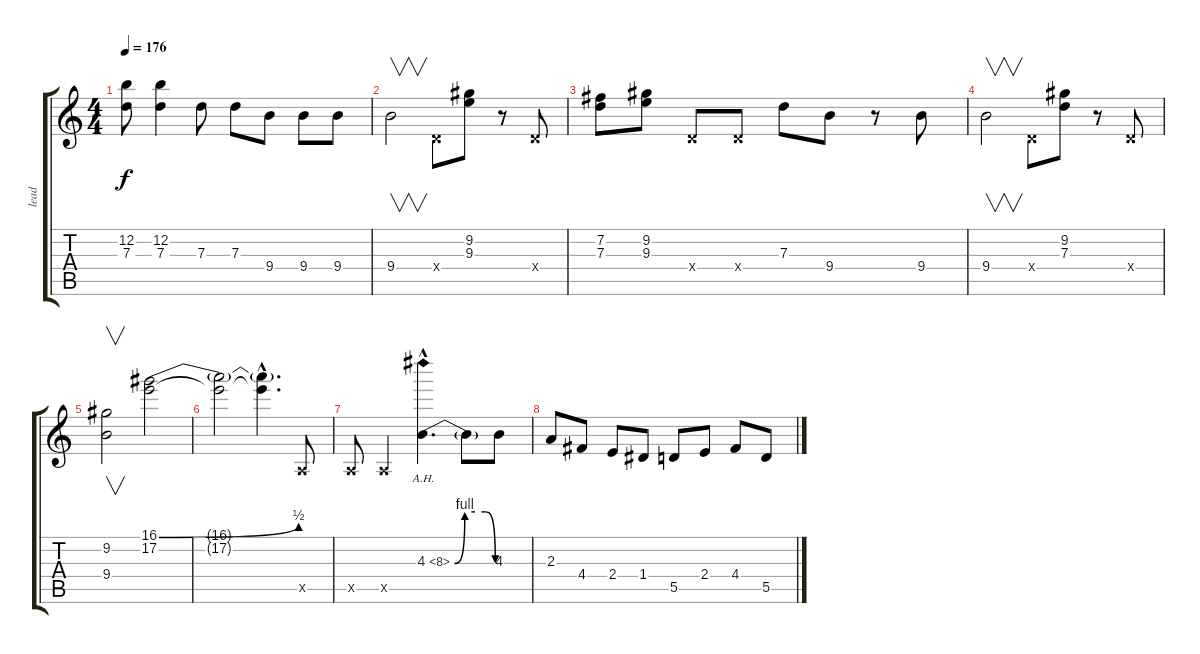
\track ("lead" "lead") {instrument distortionguitar}
\staff {score tabs}
\tuning (E4 B3 G3 D3 A2 E2) {hide}
\ts (4 4)
\tempo 176
\clef g2
\ks c
(12.2 7.3).8{dy f} (12.2 7.3).4 7.3.8 7.3.8 9.4.8 9.4.8 9.4.8 |
9.4.2{v} 0.4{x}.8 (9.2 9.3).8 r.8 0.4{x}.8 |
(7.2 7.3).8 (9.2 9.3).8 0.4{x}.8 0.4{x}.8 7.3.8 9.4.8 r.8 9.4.8 |
9.4.2{v} 0.4{x}.8 (9.2 7.3).8 r.8 0.4{x}.8 |
(9.2 9.4).2{v} (16.1{be (bend 0 0 60 2)} 17.2).2 |
(16.1{t} 17.2{t}).2 (16.1{hac t} 17.2{hac t}).4{d} 0.5{x}.8 |
0.5{x}.8 0.5{x}.4 4.3{be (custom 0 0 15 4 30 4 45 4 60 0) ah 4 hac}.4{d} 4.3{t}.8 4.3.8 |
2.3.8 4.4.8 2.4.8 1.4.8 5.5.8 2.4.8 4.4.8 5.5.8
